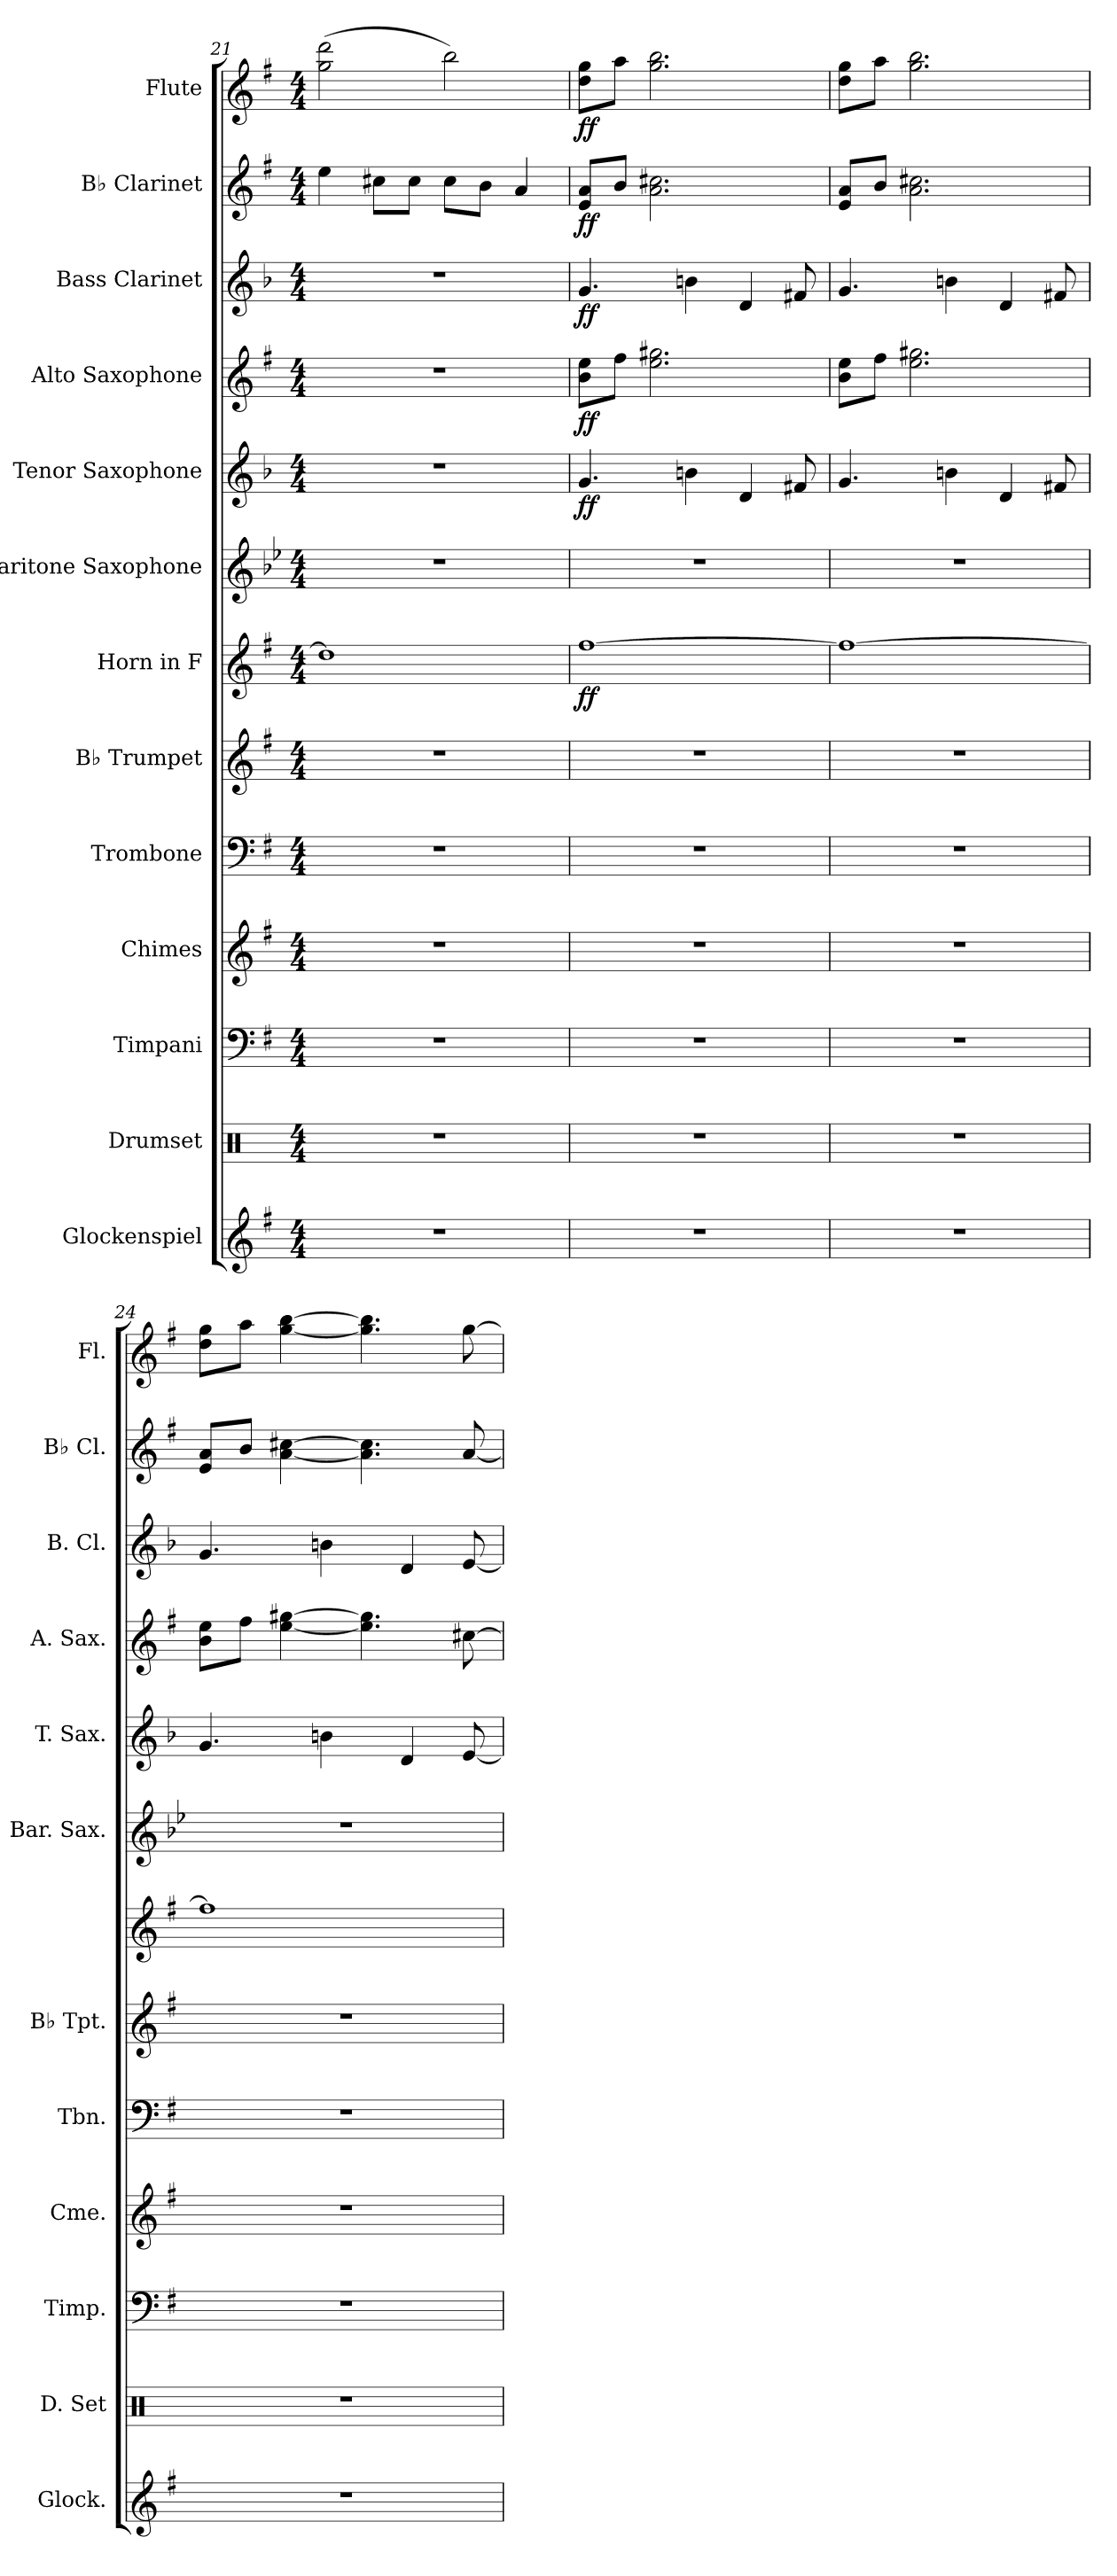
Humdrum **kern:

**kern	**kern	**kern	**kern	**kern	**kern	**kern	**dynam	**kern	**kern	**dynam	**kern	**dynam	**kern	**dynam	**kern	**dynam	**kern	**dynam
*part13	*part12	*part11	*part10	*part9	*part8	*part7	*part7	*part6	*part5	*part5	*part4	*part4	*part3	*part3	*part2	*part2	*part1	*part1
*staff13	*staff12	*staff11	*staff10	*staff9	*staff8	*staff7	*staff7	*staff6	*staff5	*staff5	*staff4	*staff4	*staff3	*staff3	*staff2	*staff2	*staff1	*staff1
*I"Glockenspiel	*I"Drumset	*I"Timpani	*I"Chimes	*I"Trombone	*I"B♭ Trumpet	*I"Horn in F	*	*I"Baritone Saxophone	*I"Tenor Saxophone	*	*I"Alto Saxophone	*	*I"Bass Clarinet	*	*I"B♭ Clarinet	*	*I"Flute	*
*I'Glock.	*I'D. Set	*I'Timp.	*I'Cme.	*I'Tbn.	*I'B♭ Tpt.	*	*	*I'Bar. Sax.	*I'T. Sax.	*	*I'A. Sax.	*	*I'B. Cl.	*	*I'B♭ Cl.	*	*I'Fl.	*
*clefG2	*clefX	*clefF4	*clefG2	*clefF4	*clefG2	*clefG2	*	*clefG2	*clefG2	*	*clefG2	*	*clefG2	*	*clefG2	*	*clefG2	*
*ITrd-14c-24	*	*	*	*	*ITrd1c2	*ITrd4c7	*	*ITrd12c21	*ITrd8c14	*	*ITrd5c9	*	*ITrd8c14	*	*ITrd1c2	*	*	*
*k[f#]	*k[]	*k[f#]	*k[f#]	*k[f#]	*k[b-]	*k[]	*	*k[b-e-]	*k[b-]	*	*k[b-e-]	*	*k[b-]	*	*k[b-]	*	*k[f#]	*
*M4/4	*M4/4	*M4/4	*M4/4	*M4/4	*M4/4	*M4/4	*	*M4/4	*M4/4	*	*M4/4	*	*M4/4	*	*M4/4	*	*M4/4	*
=21	=21	=21	=21	=21	=21	=21	=21	=21	=21	=21	=21	=21	=21	=21	=21	=21	=21	=21
1r	1r	1r	1r	1r	1r	1g]	.	1r	1r	.	1r	.	1r	.	4dd\	.	(>2gg\ 2ddd\	.
.	.	.	.	.	.	.	.	.	.	.	.	.	.	.	8bn\L	.	.	.
.	.	.	.	.	.	.	.	.	.	.	.	.	.	.	8b\J	.	.	.
.	.	.	.	.	.	.	.	.	.	.	.	.	.	.	8b\L	.	2bb\)	.
.	.	.	.	.	.	.	.	.	.	.	.	.	.	.	8a\J	.	.	.
.	.	.	.	.	.	.	.	.	.	.	.	.	.	.	4g/	.	.	.
!!LO:PB:g=z
=22	=22	=22	=22	=22	=22	=22	=22	=22	=22	=22	=22	=22	=22	=22	=22	=22	=22	=22
!	!	!	!	!	!	!	!LO:DY:b	!	!	!LO:DY:b	!	!LO:DY:b	!	!LO:DY:b	!	!LO:DY:b	!	!LO:DY:b
1r	1r	1r	1r	1r	1r	[1b	ff	1r	4.G/	ff	8d\ 8g\L	ff	4.G/	ff	8d/ 8g/L	ff	8dd\ 8gg\L	ff
.	.	.	.	.	.	.	.	.	.	.	8a\J	.	.	.	8a/J	.	8aa\J	.
.	.	.	.	.	.	.	.	.	.	.	2.g\ 2.bn\	.	.	.	2.g\ 2.bn\	.	2.gg\ 2.bb\	.
.	.	.	.	.	.	.	.	.	4Bn\	.	.	.	4Bn\	.	.	.	.	.
.	.	.	.	.	.	.	.	.	4D/	.	.	.	4D/	.	.	.	.	.
.	.	.	.	.	.	.	.	.	8F#X/	.	.	.	8F#X/	.	.	.	.	.
=23	=23	=23	=23	=23	=23	=23	=23	=23	=23	=23	=23	=23	=23	=23	=23	=23	=23	=23
1r	1r	1r	1r	1r	1r	1b_	.	1r	4.G/	.	8d\ 8g\L	.	4.G/	.	8d/ 8g/L	.	8dd\ 8gg\L	.
.	.	.	.	.	.	.	.	.	.	.	8a\J	.	.	.	8a/J	.	8aa\J	.
.	.	.	.	.	.	.	.	.	.	.	2.g\ 2.bn\	.	.	.	2.g\ 2.bn\	.	2.gg\ 2.bb\	.
.	.	.	.	.	.	.	.	.	4Bn\	.	.	.	4Bn\	.	.	.	.	.
.	.	.	.	.	.	.	.	.	4D/	.	.	.	4D/	.	.	.	.	.
.	.	.	.	.	.	.	.	.	8F#X/	.	.	.	8F#X/	.	.	.	.	.
=24	=24	=24	=24	=24	=24	=24	=24	=24	=24	=24	=24	=24	=24	=24	=24	=24	=24	=24
1r	1r	1r	1r	1r	1r	1b]	.	1r	4.G/	.	8d\ 8g\L	.	4.G/	.	8d/ 8g/L	.	8dd\ 8gg\L	.
.	.	.	.	.	.	.	.	.	.	.	8a\J	.	.	.	8a/J	.	8aa\J	.
.	.	.	.	.	.	.	.	.	.	.	[4g\ [4bn\	.	.	.	[4g\ [4bn\	.	[4gg\ [4bb\	.
.	.	.	.	.	.	.	.	.	4Bn\	.	.	.	4Bn\	.	.	.	.	.
.	.	.	.	.	.	.	.	.	.	.	4.g\] 4.b\]	.	.	.	4.g\] 4.b\]	.	4.gg\] 4.bb\]	.
.	.	.	.	.	.	.	.	.	4D/	.	.	.	4D/	.	.	.	.	.
.	.	.	.	.	.	.	.	.	[8E/	.	[8en\	.	[8E/	.	[8g/	.	[8gg\	.
=	=	=	=	=	=	=	=	=	=	=	=	=	=	=	=	=	=	=
*-	*-	*-	*-	*-	*-	*-	*-	*-	*-	*-	*-	*-	*-	*-	*-	*-	*-	*-
